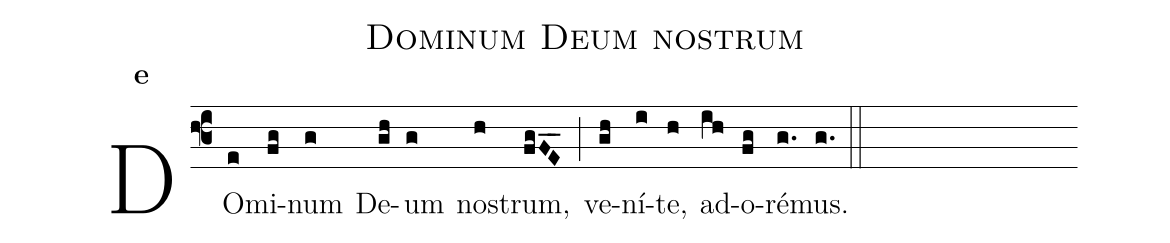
name:Dominum Deum nostrum;
office-part:Antiphona;
mode:e;
%%
initial-style: 1;
name: Dominum Deum nsotrum;
book: Liber Hymnarius p. 180;
occasion: Tempore Per Annum in Feriis VI;
office-part: Ad Invitatorium;
user-notes: ;
commentary: ;
annotation: E;
centering-scheme: english;
fontsize: 12;
font: OFLSortsMillGoudy;
height: 11;
width: 4.5;
%%
(f3) DO(e)mi(fg)num(g) De(gh)um(g) no(h)strum,(fgF_E_) (;) ve(gh)ní(i)te,(h) ad(ih)o(fg)ré(g.)mus.(g.) (::)
